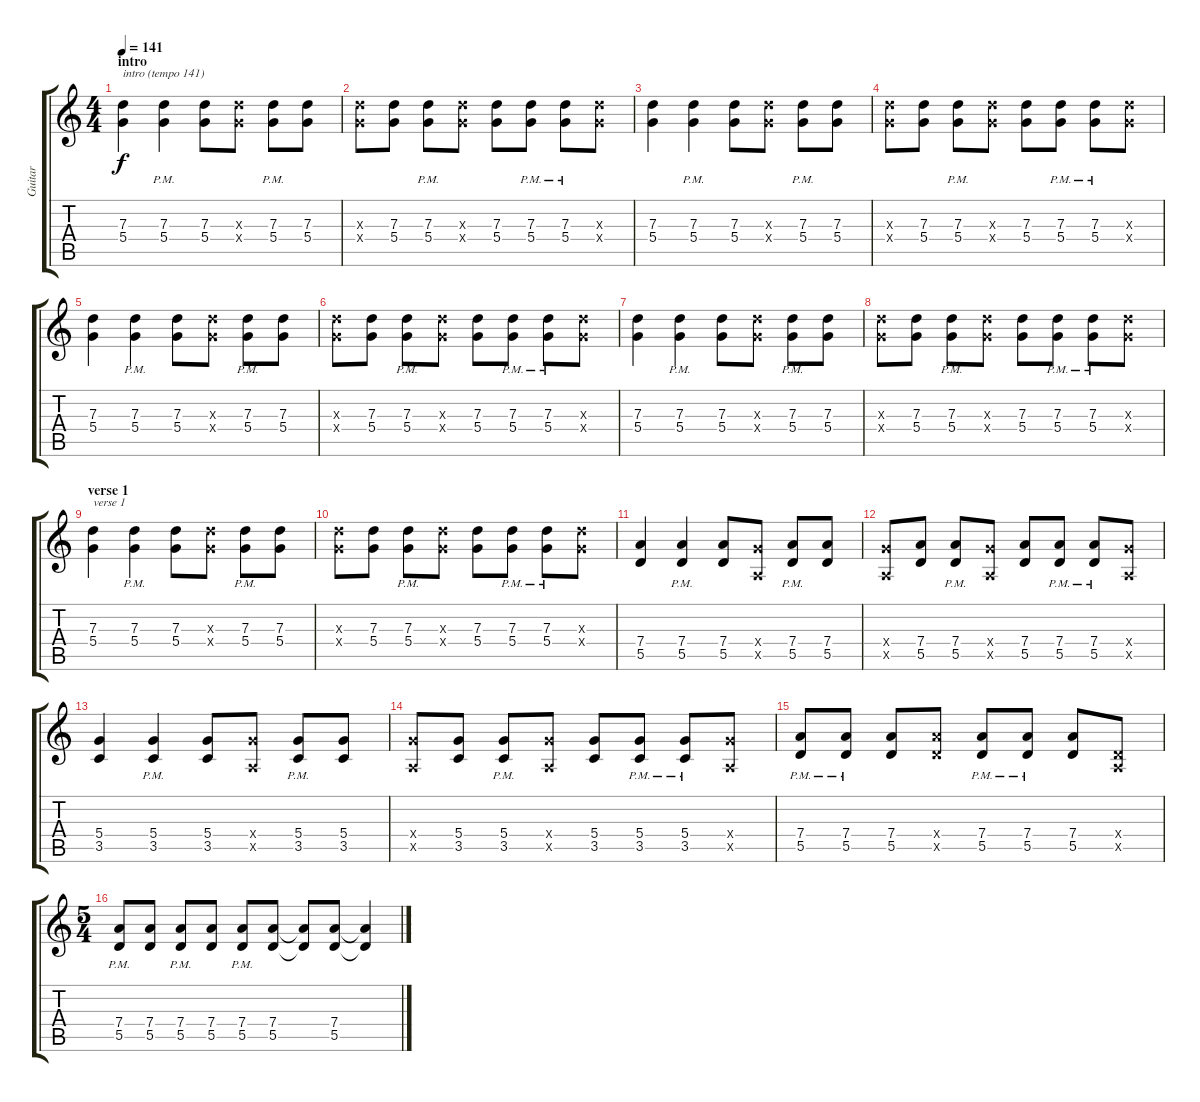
\track ("Guitar" "Guitar") {instrument distortionguitar}
\staff {score tabs}
\tuning (E4 B3 G3 D3 A2 E2) {hide}
\ts (4 4)
\section ("" "intro")
\tempo 141
\clef g2
\ks c
(7.3 5.4).4{txt "intro (tempo 141)" dy f instrument distortionguitar} (7.3{pm} 5.4{pm}).4 (7.3 5.4).8 (7.3{x} 5.4{x}).8 (7.3{pm} 5.4{pm}).8 (7.3 5.4).8 |
(7.3{x} 5.4{x}).8 (7.3 5.4).8 (7.3{pm} 5.4{pm}).8 (7.3{x} 5.4{x}).8 (7.3 5.4).8 (7.3{pm} 5.4{pm}).8 (7.3{pm} 5.4{pm}).8 (7.3{x} 5.4{x}).8 |
(7.3 5.4).4 (7.3{pm} 5.4{pm}).4 (7.3 5.4).8 (7.3{x} 5.4{x}).8 (7.3{pm} 5.4{pm}).8 (7.3 5.4).8 |
(7.3{x} 5.4{x}).8 (7.3 5.4).8 (7.3{pm} 5.4{pm}).8 (7.3{x} 5.4{x}).8 (7.3 5.4).8 (7.3{pm} 5.4{pm}).8 (7.3{pm} 5.4{pm}).8 (7.3{x} 5.4{x}).8 |
(7.3 5.4).4 (7.3{pm} 5.4{pm}).4 (7.3 5.4).8 (7.3{x} 5.4{x}).8 (7.3{pm} 5.4{pm}).8 (7.3 5.4).8 |
(7.3{x} 5.4{x}).8 (7.3 5.4).8 (7.3{pm} 5.4{pm}).8 (7.3{x} 5.4{x}).8 (7.3 5.4).8 (7.3{pm} 5.4{pm}).8 (7.3{pm} 5.4{pm}).8 (7.3{x} 5.4{x}).8 |
(7.3 5.4).4 (7.3{pm} 5.4{pm}).4 (7.3 5.4).8 (7.3{x} 5.4{x}).8 (7.3{pm} 5.4{pm}).8 (7.3 5.4).8 |
(7.3{x} 5.4{x}).8 (7.3 5.4).8 (7.3{pm} 5.4{pm}).8 (7.3{x} 5.4{x}).8 (7.3 5.4).8 (7.3{pm} 5.4{pm}).8 (7.3{pm} 5.4{pm}).8 (7.3{x} 5.4{x}).8 |
\section ("" "verse 1")
(7.3 5.4).4{txt "verse 1"} (7.3{pm} 5.4{pm}).4 (7.3 5.4).8 (7.3{x} 5.4{x}).8 (7.3{pm} 5.4{pm}).8 (7.3 5.4).8 |
(7.3{x} 5.4{x}).8 (7.3 5.4).8 (7.3{pm} 5.4{pm}).8 (7.3{x} 5.4{x}).8 (7.3 5.4).8 (7.3{pm} 5.4{pm}).8 (7.3{pm} 5.4{pm}).8 (7.3{x} 5.4{x}).8 |
(7.4 5.5).4 (7.4{pm} 5.5).4 (7.4 5.5).8 (5.4{x} 0.5{x}).8 (7.4{pm} 5.5).8 (7.4 5.5).8 |
(5.4{x} 0.5{x}).8 (7.4 5.5).8 (7.4{pm} 5.5).8 (5.4{x} 0.5{x}).8 (7.4 5.5).8 (7.4{pm} 5.5).8 (7.4{pm} 5.5).8 (5.4{x} 0.5{x}).8 |
(5.4 3.5).4 (5.4{pm} 3.5).4 (5.4 3.5).8 (5.4{x} 0.5{x}).8 (5.4{pm} 3.5).8 (5.4 3.5).8 |
(5.4{x} 0.5{x}).8 (5.4 3.5).8 (5.4{pm} 3.5).8 (5.4{x} 0.5{x}).8 (5.4 3.5).8 (5.4{pm} 3.5).8 (5.4{pm} 3.5).8 (5.4{x} 0.5{x}).8 |
(7.4{pm} 5.5{pm}).8 (7.4{pm} 5.5{pm}).8 (7.4 5.5).8 (7.4{x} 5.5{x}).8 (7.4{pm} 5.5{pm}).8 (7.4{pm} 5.5{pm}).8 (7.4 5.5).8 (0.4{x} 0.5{x}).8 |
\ts (5 4)
(7.4{pm} 5.5{pm}).8 (7.4 5.5).8 (7.4{pm} 5.5{pm}).8 (7.4 5.5).8 (7.4{pm} 5.5{pm}).8 (7.4 5.5).8 (7.4{t} 5.5{t}).8 (7.4 5.5).8 (7.4{t} 5.5{t}).4
